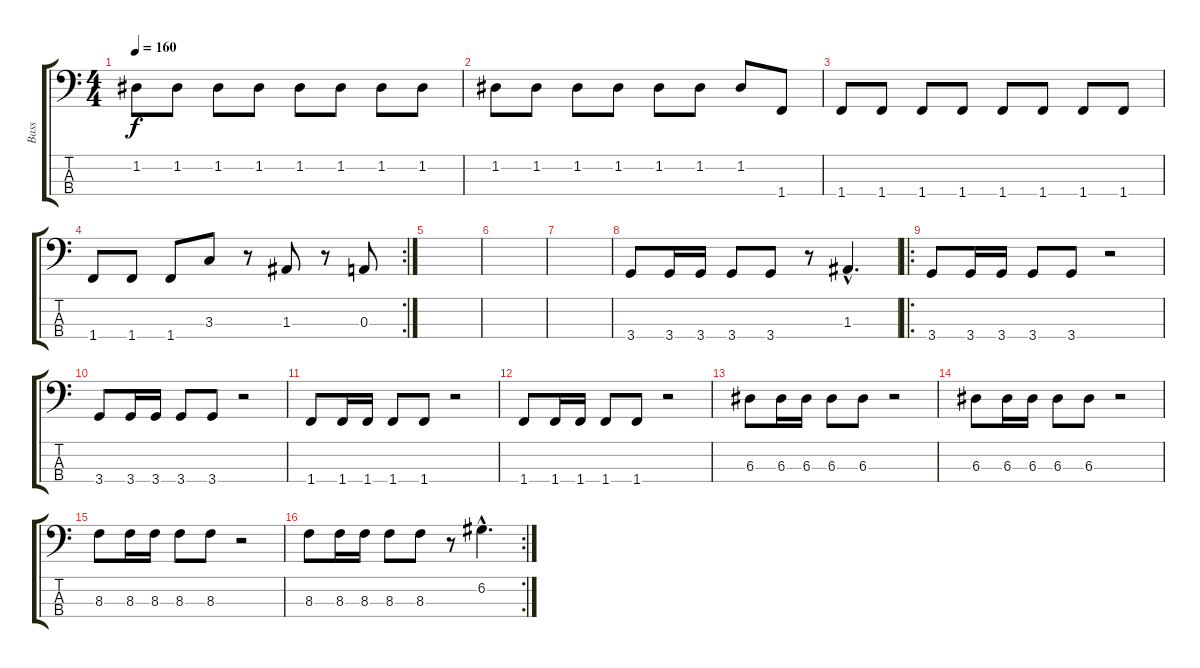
\track ("Bass" "Bass") {instrument electricbasspick}
\staff {score tabs}
\tuning (G2 D2 A1 E1) {hide}
\ts (4 4)
\tempo 160
\clef f4
\ks c
1.2.8{dy f} 1.2.8 1.2.8 1.2.8 1.2.8 1.2.8 1.2.8 1.2.8 |
1.2.8 1.2.8 1.2.8 1.2.8 1.2.8 1.2.8 1.2.8 1.4.8 |
1.4.8 1.4.8 1.4.8 1.4.8 1.4.8 1.4.8 1.4.8 1.4.8 |
\rc 2
1.4.8 1.4.8 1.4.8 3.3.8 r.8 1.3.8 r.8 0.3.8 |
|
|
|
3.4.8 3.4.16 3.4.16 3.4.8 3.4.8 r.8 1.3{hac}.4{d} |
\ro
3.4.8 3.4.16 3.4.16 3.4.8 3.4.8 r.2 |
3.4.8 3.4.16 3.4.16 3.4.8 3.4.8 r.2 |
1.4.8 1.4.16 1.4.16 1.4.8 1.4.8 r.2 |
1.4.8 1.4.16 1.4.16 1.4.8 1.4.8 r.2 |
6.3.8 6.3.16 6.3.16 6.3.8 6.3.8 r.2 |
6.3.8 6.3.16 6.3.16 6.3.8 6.3.8 r.2 |
8.3.8 8.3.16 8.3.16 8.3.8 8.3.8 r.2 |
\rc 2
8.3.8 8.3.16 8.3.16 8.3.8 8.3.8 r.8 6.2{hac}.4{d}
